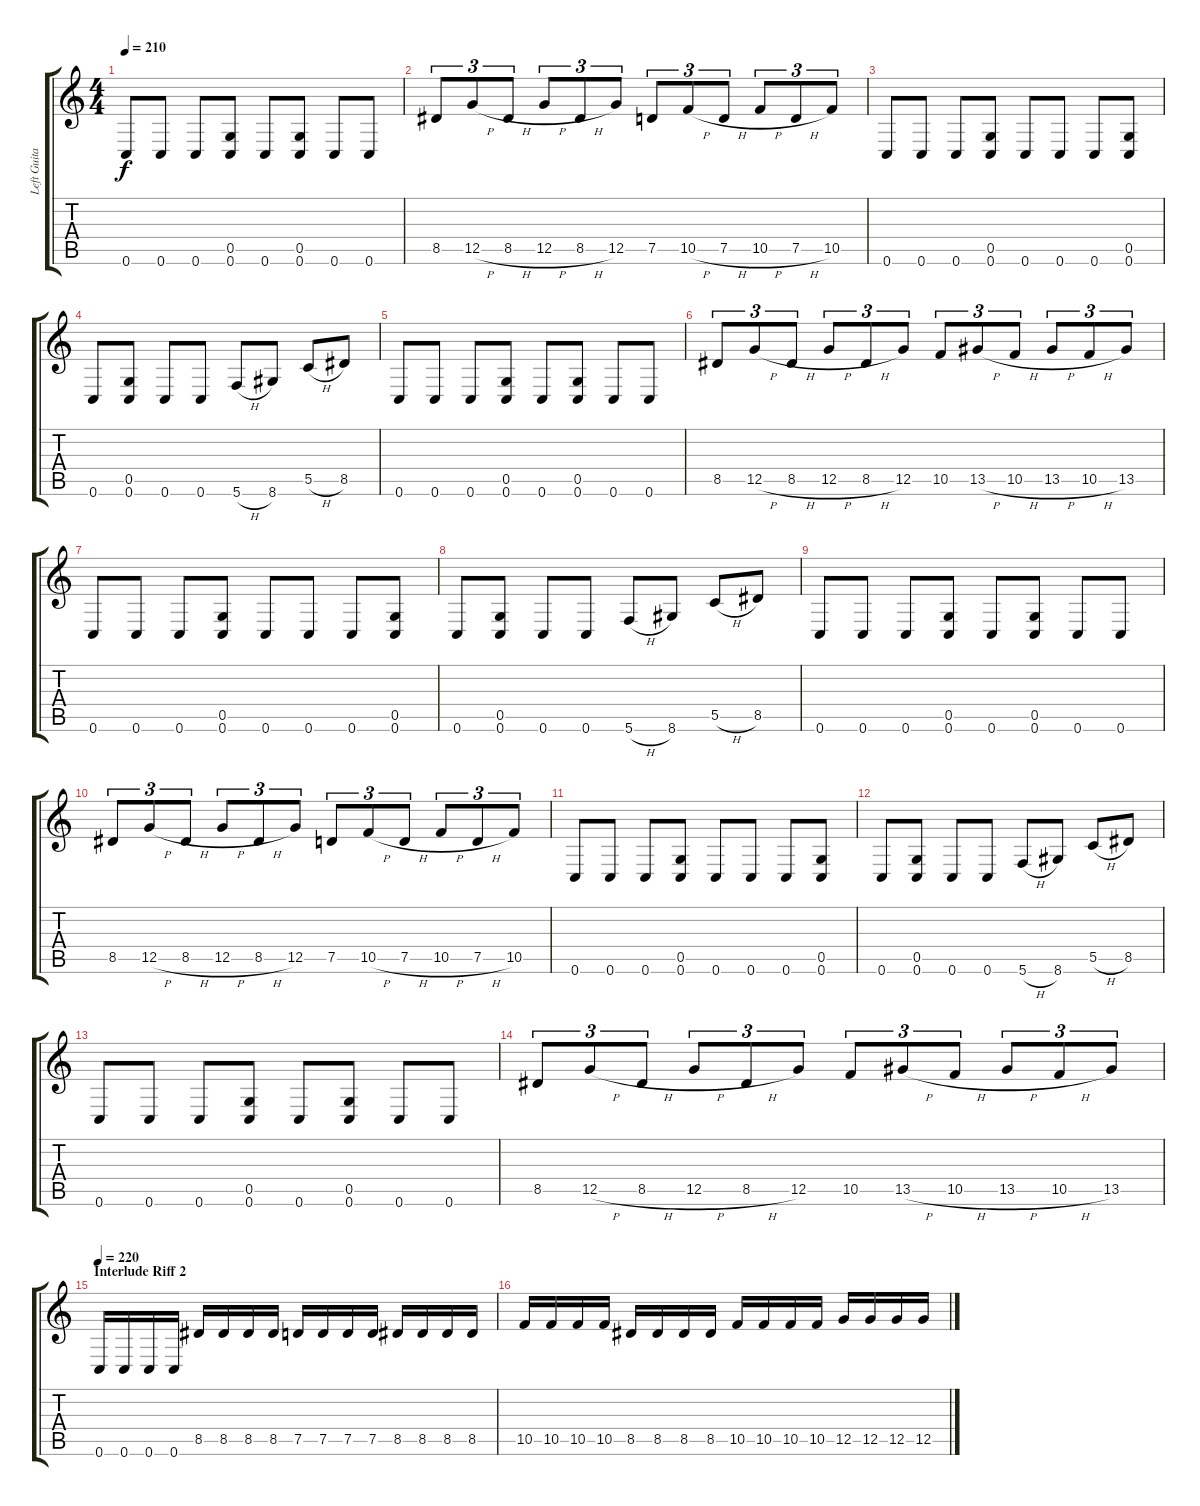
\track ("Left Guitar" "Left Guita") {instrument distortionguitar}
\staff {score tabs}
\tuning (D4 A3 F3 C3 G2 C2) {hide}
\ts (4 4)
\tempo 210
\clef g2
\ks c
0.6.8{dy f} 0.6.8 0.6.8 (0.5 0.6).8 0.6.8 (0.5 0.6).8 0.6.8 0.6.8 |
8.5.8{tu (3 2)} 12.5{h}.8{tu (3 2)} 8.5{h}.8{tu (3 2)} 12.5{h}.8{tu (3 2)} 8.5{h}.8{tu (3 2)} 12.5.8{tu (3 2)} 7.5.8{tu (3 2)} 10.5{h}.8{tu (3 2)} 7.5{h}.8{tu (3 2)} 10.5{h}.8{tu (3 2)} 7.5{h}.8{tu (3 2)} 10.5.8{tu (3 2)} |
0.6.8 0.6.8 0.6.8 (0.5 0.6).8 0.6.8 0.6.8 0.6.8 (0.5 0.6).8 |
0.6.8 (0.5 0.6).8 0.6.8 0.6.8 5.6{h}.8 8.6.8 5.5{h}.8 8.5.8 |
0.6.8 0.6.8 0.6.8 (0.5 0.6).8 0.6.8 (0.5 0.6).8 0.6.8 0.6.8 |
8.5.8{tu (3 2)} 12.5{h}.8{tu (3 2)} 8.5{h}.8{tu (3 2)} 12.5{h}.8{tu (3 2)} 8.5{h}.8{tu (3 2)} 12.5.8{tu (3 2)} 10.5.8{tu (3 2)} 13.5{h}.8{tu (3 2)} 10.5{h}.8{tu (3 2)} 13.5{h}.8{tu (3 2)} 10.5{h}.8{tu (3 2)} 13.5.8{tu (3 2)} |
0.6.8 0.6.8 0.6.8 (0.5 0.6).8 0.6.8 0.6.8 0.6.8 (0.5 0.6).8 |
0.6.8 (0.5 0.6).8 0.6.8 0.6.8 5.6{h}.8 8.6.8 5.5{h}.8 8.5.8 |
0.6.8 0.6.8 0.6.8 (0.5 0.6).8 0.6.8 (0.5 0.6).8 0.6.8 0.6.8 |
8.5.8{tu (3 2)} 12.5{h}.8{tu (3 2)} 8.5{h}.8{tu (3 2)} 12.5{h}.8{tu (3 2)} 8.5{h}.8{tu (3 2)} 12.5.8{tu (3 2)} 7.5.8{tu (3 2)} 10.5{h}.8{tu (3 2)} 7.5{h}.8{tu (3 2)} 10.5{h}.8{tu (3 2)} 7.5{h}.8{tu (3 2)} 10.5.8{tu (3 2)} |
0.6.8 0.6.8 0.6.8 (0.5 0.6).8 0.6.8 0.6.8 0.6.8 (0.5 0.6).8 |
0.6.8 (0.5 0.6).8 0.6.8 0.6.8 5.6{h}.8 8.6.8 5.5{h}.8 8.5.8 |
0.6.8 0.6.8 0.6.8 (0.5 0.6).8 0.6.8 (0.5 0.6).8 0.6.8 0.6.8 |
8.5.8{tu (3 2)} 12.5{h}.8{tu (3 2)} 8.5{h}.8{tu (3 2)} 12.5{h}.8{tu (3 2)} 8.5{h}.8{tu (3 2)} 12.5.8{tu (3 2)} 10.5.8{tu (3 2)} 13.5{h}.8{tu (3 2)} 10.5{h}.8{tu (3 2)} 13.5{h}.8{tu (3 2)} 10.5{h}.8{tu (3 2)} 13.5.8{tu (3 2)} |
\section ("" "Interlude Riff 2")
\tempo 220
0.6.16 0.6.16 0.6.16 0.6.16 8.5.16 8.5.16 8.5.16 8.5.16 7.5.16 7.5.16 7.5.16 7.5.16 8.5.16 8.5.16 8.5.16 8.5.16 |
10.5.16 10.5.16 10.5.16 10.5.16 8.5.16 8.5.16 8.5.16 8.5.16 10.5.16 10.5.16 10.5.16 10.5.16 12.5.16 12.5.16 12.5.16 12.5.16
